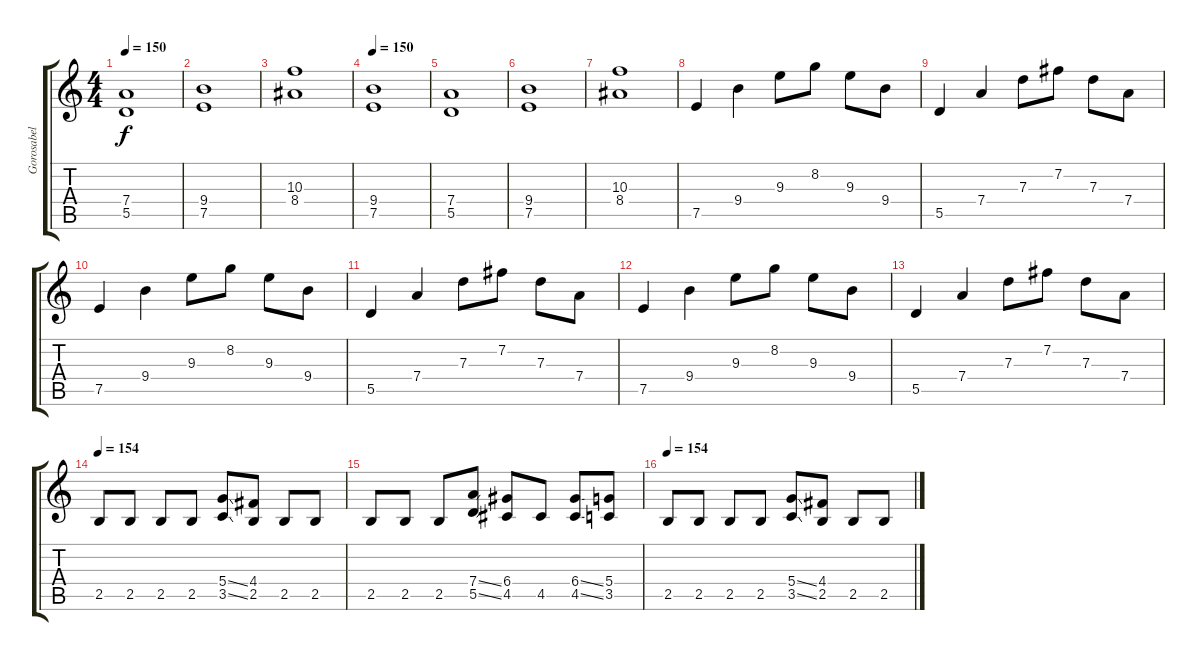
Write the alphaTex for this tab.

\track ("Gorosabel" "Gorosabel") {instrument distortionguitar}
\staff {score tabs}
\tuning (E4 B3 G3 D3 A2 E2) {hide}
\ts (4 4)
\tempo 150
\clef g2
\ks c
(7.4 5.5).1{dy f} |
(9.4 7.5).1 |
(10.3 8.4).1 |
\tempo 150
(9.4 7.5).1 |
(7.4 5.5).1 |
(9.4 7.5).1 |
(10.3 8.4).1 |
7.5.4{volume 8 instrument electricguitarclean} 9.4.4 9.3.8 8.2.8 9.3.8 9.4.8 |
5.5.4 7.4.4 7.3.8 7.2.8 7.3.8 7.4.8 |
7.5.4 9.4.4 9.3.8 8.2.8 9.3.8 9.4.8 |
5.5.4 7.4.4 7.3.8 7.2.8 7.3.8 7.4.8 |
7.5.4 9.4.4 9.3.8 8.2.8 9.3.8 9.4.8 |
5.5.4 7.4.4 7.3.8 7.2.8 7.3.8 7.4.8 |
\tempo 154
2.5.8{volume 12 instrument overdrivenguitar} 2.5.8 2.5.8 2.5.8 (5.4{ss} 3.5{ss}).8 (4.4 2.5).8 2.5.8 2.5.8 |
2.5.8 2.5.8 2.5.8 (7.4{ss} 5.5{ss}).8 (6.4 4.5).8 4.5.8 (6.4{ss} 4.5{ss}).8 (5.4 3.5).8 |
\tempo 154
2.5.8{volume 12 instrument overdrivenguitar} 2.5.8 2.5.8 2.5.8 (5.4{ss} 3.5{ss}).8 (4.4 2.5).8 2.5.8 2.5.8
